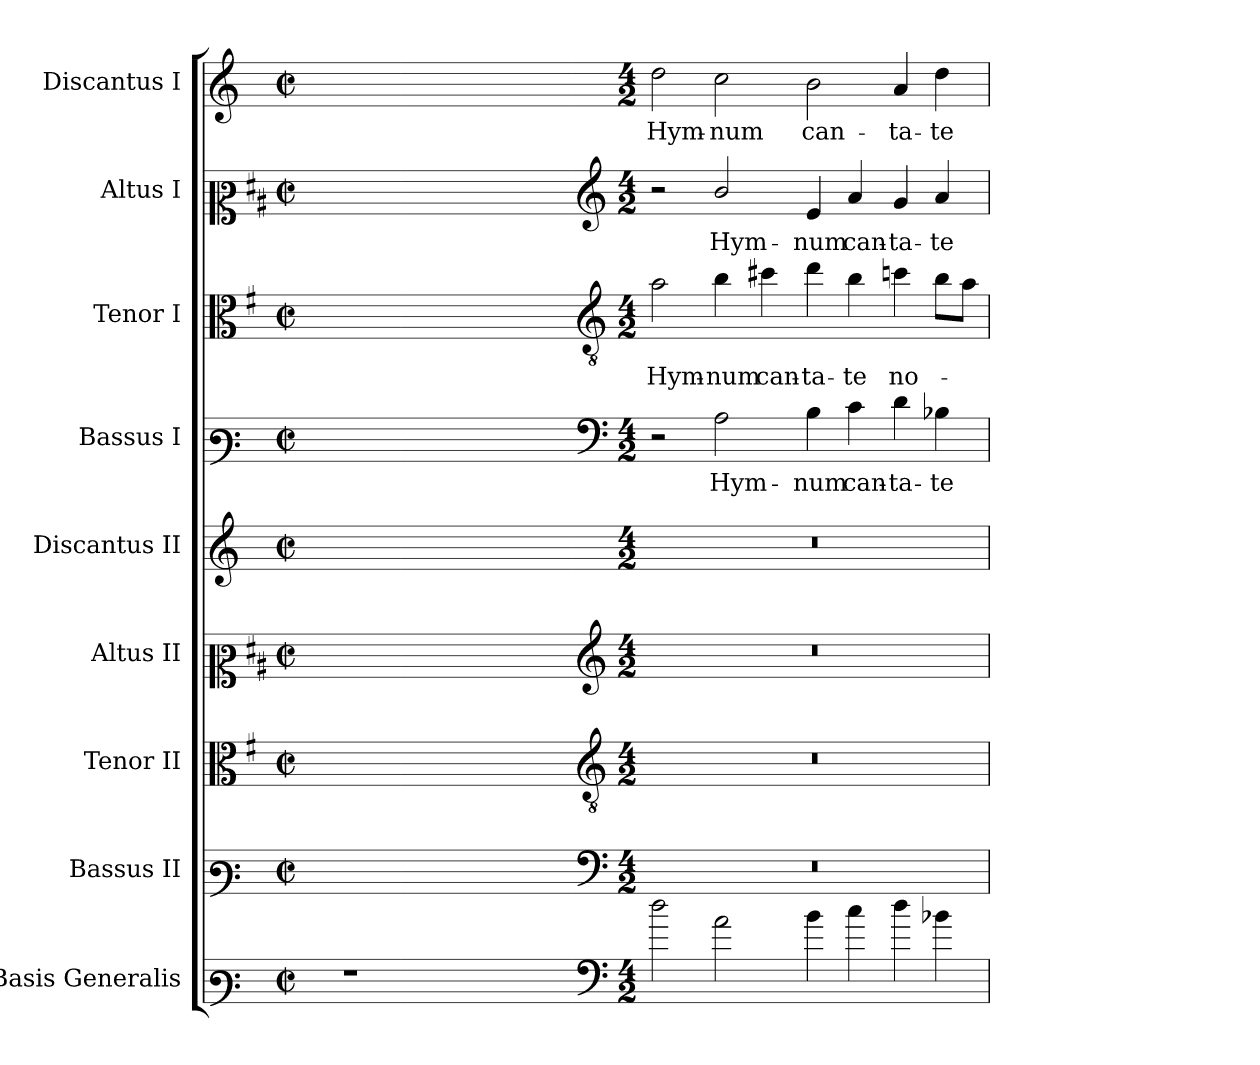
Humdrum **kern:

**kern	**kern	**kern	**kern	**kern	**kern	**text	**kern	**text	**kern	**text	**kern	**text
*part9	*part8	*part7	*part6	*part5	*part4	*part4	*part3	*part3	*part2	*part2	*part1	*part1
*staff9	*staff8	*staff7	*staff6	*staff5	*staff4	*staff4	*staff3	*staff3	*staff2	*staff2	*staff1	*staff1
*I"Basis Generalis	*I"Bassus II	*I"Tenor II	*I"Altus II	*I"Discantus II	*I"Bassus I	*	*I"Tenor I	*	*I"Altus I	*	*I"Discantus I	*
*I'BG	*I'B2	*I'T2	*I'A2	*I'D2	*I'B1	*	*I'T1	*	*I'A1	*	*I'D1	*
*clefF3	*clefF3	*clefC3	*clefC2	*clefG2	*clefF3	*	*clefC3	*	*clefC2	*	*clefG2	*
*ITrd7c12	*	*ITrd4c7	*ITrd1c2	*	*	*	*ITrd4c7	*	*ITrd1c2	*	*	*
*k[]	*k[]	*k[]	*k[]	*k[]	*k[]	*	*k[]	*	*k[]	*	*k[]	*
*C:	*C:	*C:	*C:	*C:	*C:	*	*C:	*	*C:	*	*C:	*
*M2/2	*M2/2	*M2/2	*M2/2	*M2/2	*M2/2	*	*M2/2	*	*M2/2	*	*M2/2	*
*met(c|)	*met(c|)	*met(c|)	*met(c|)	*met(c|)	*met(c|)	*	*met(c|)	*	*met(c|)	*	*met(c|)	*
=	=	=	=	=	=	=	=	=	=	=	=	=
1r	1ryy	1ryy	1ryy	1ryy	1ryy	.	1ryy	.	1ryy	.	1ryy	.
=1X-	=1X-	=1X-	=1X-	=1X-	=1X-	=1X-	=1X-	=1X-	=1X-	=1X-	=1X-	=1X-
4ryy	4ryy	4ryy	4ryy	4ryy	4ryy	.	4ryy	.	4ryy	.	4ryy	.
4ryy	4ryy	4ryy	4ryy	4ryy	4ryy	.	4ryy	.	4ryy	.	4ryy	.
4ryy	4ryy	4ryy	4ryy	4ryy	4ryy	.	4ryy	.	4ryy	.	4ryy	.
4ryy	4ryy	4ryy	4ryy	4ryy	4ryy	.	4ryy	.	4ryy	.	4ryy	.
=1-	=1-	=1-	=1-	=1-	=1-	=1-	=1-	=1-	=1-	=1-	=1-	=1-
*clefF4	*clefF4	*clefGv2	*clefG2	*	*clefF4	*	*clefGv2	*	*clefG2	*	*	*
*M4/2	*M4/2	*M4/2	*M4/2	*M4/2	*M4/2	*	*M4/2	*	*M4/2	*	*M4/2	*
!	!	!	!	!	!	!	!	!LO:LY:b	!	!	!	!LO:LY:b
2d\	0r	0r	0r	0r	2r	.	2d\	Hym-	2r	.	2dd\	Hym-
!	!	!	!	!	!	!LO:LY:b	!	!LO:LY:b	!	!LO:LY:b	!	!LO:LY:b
2A\	.	.	.	.	2A\	Hym-	4e\	-num	2a/	Hym-	2cc\	-num
!	!	!	!	!	!	!	!	!LO:LY:b	!	!	!	!
.	.	.	.	.	.	.	4f#X\	can-	.	.	.	.
!	!	!	!	!	!	!LO:LY:b	!	!LO:LY:b	!	!LO:LY:b	!	!LO:LY:b
4B\	.	.	.	.	4B\	-num	4g\	-ta-	4d/	-num	2b\	can-
!	!	!	!	!	!	!LO:LY:b	!	!LO:LY:b	!	!LO:LY:b	!	!
4c\	.	.	.	.	4c\	can-	4e\	-te	4g/	can-	.	.
!	!	!	!	!	!	!LO:LY:b	!	!LO:LY:b	!	!LO:LY:b	!	!LO:LY:b
4d\	.	.	.	.	4d\	-ta-	4fn\	no-	4f/	-ta-	4a/	-ta-
!	!	!	!	!	!	!LO:LY:b	!	!	!	!LO:LY:b	!	!LO:LY:b
4B-X\	.	.	.	.	4B-X\	-te	8e\L	.	4g/	-te	4dd\	-te
.	.	.	.	.	.	.	8d\J	.	.	.	.	.
=	=	=	=	=	=	=	=	=	=	=	=	=
*-	*-	*-	*-	*-	*-	*-	*-	*-	*-	*-	*-	*-
